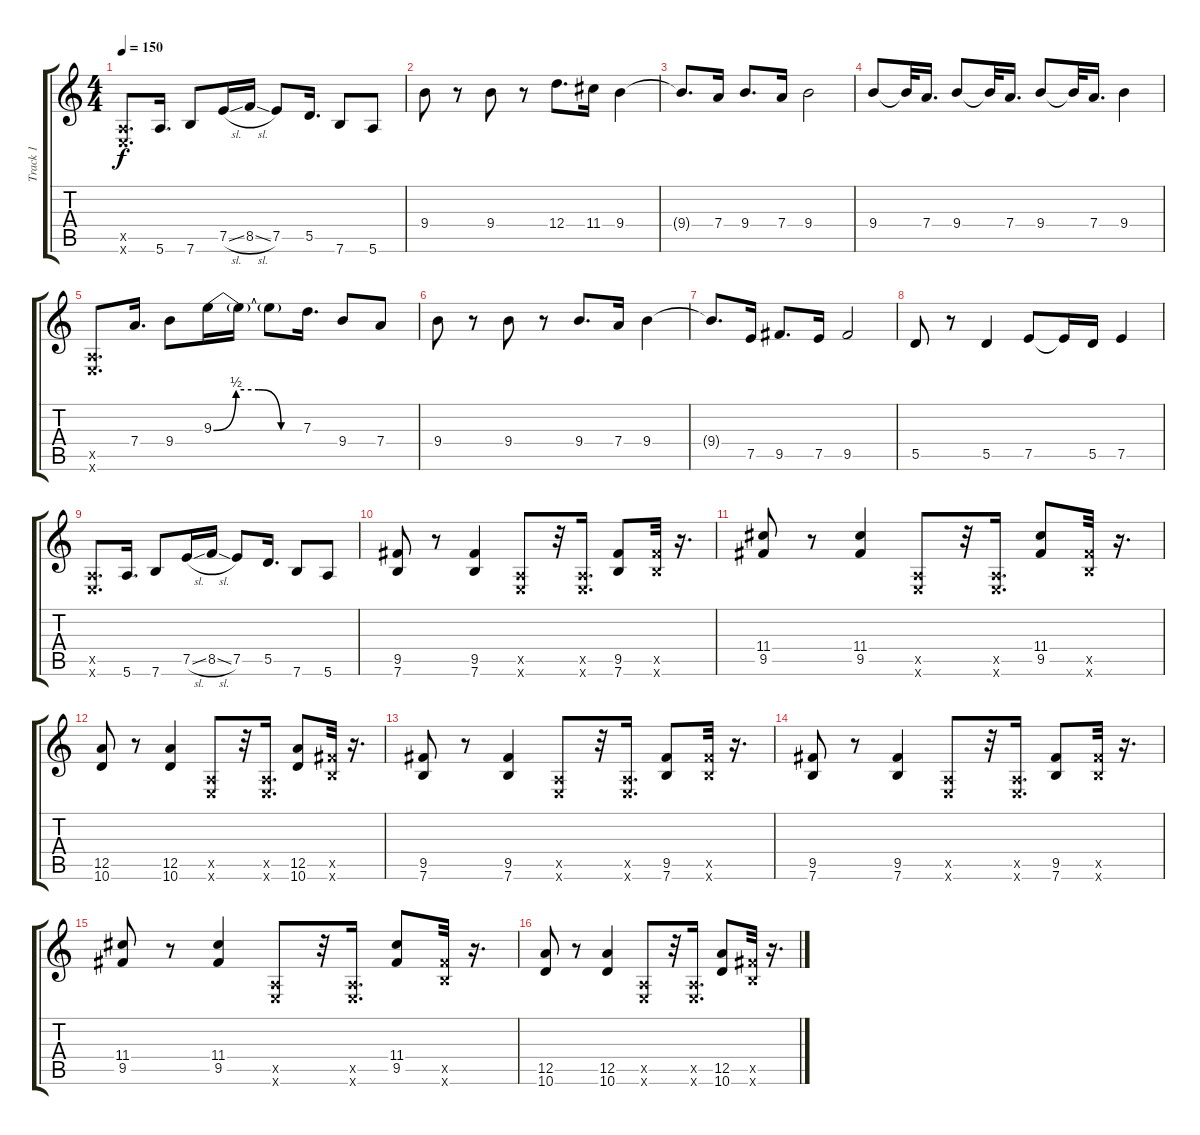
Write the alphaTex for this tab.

\track ("Track 1" "Track 1") {instrument acousticguitarnylon}
\staff {score tabs}
\tuning (E4 B3 G3 D3 A2 E2) {hide}
\ts (4 4)
\tempo 150
\clef g2
\ks c
(0.5{x} 0.6{x}).8{d dy f} 5.6.16{d} 7.6.8 7.5{sl}.16 8.5{sl}.16 7.5.8 5.5.16{d} 7.6.8 5.6.8 |
9.4.8 r.8 9.4.8 r.8 12.4.8{d} 11.4.16 9.4.4 |
9.4{t}.8{d} 7.4.16 9.4.8{d} 7.4.16 9.4.2 |
9.4.8 9.4{t}.32 7.4.16{d} 9.4.8 9.4{t}.32 7.4.16{d} 9.4.8 9.4{t}.32 7.4.16{d} 9.4.4 |
(0.5{x} 0.6{x}).8{d} 7.4.16{d} 9.4.8 9.3{be (custom 0 0 15 2 30 2 45 0 60 0)}.16 9.3{t}.16 9.3{t}.8 7.3.16{d} 9.4.8 7.4.8 |
9.4.8 r.8 9.4.8 r.8 9.4.8{d} 7.4.16 9.4.4 |
9.4{t}.8{d} 7.5.16 9.5.8{d} 7.5.16 9.5.2 |
5.5.8 r.8 5.5.4 7.5.8 7.5{t}.16 5.5.16 7.5.4 |
(0.5{x} 0.6{x}).8{d} 5.6.16{d} 7.6.8 7.5{sl}.16 8.5{sl}.16 7.5.8 5.5.16{d} 7.6.8 5.6.8 |
(9.5 7.6).8 r.8 (9.5 7.6).4 (0.5{x} 0.6{x}).8 r.32 (0.5{x} 0.6{x}).16{d} (9.5 7.6).8 (9.5{x} 7.6{x}).32 r.16{d} |
(11.4 9.5).8 r.8 (11.4 9.5).4 (0.5{x} 0.6{x}).8 r.32 (0.5{x} 0.6{x}).16{d} (11.4 9.5).8 (9.5{x} 7.6{x}).32 r.16{d} |
(12.5 10.6).8 r.8 (12.5 10.6).4 (0.5{x} 0.6{x}).8 r.32 (0.5{x} 0.6{x}).16{d} (12.5 10.6).8 (9.5{x} 7.6{x}).32 r.16{d} |
(9.5 7.6).8 r.8 (9.5 7.6).4 (0.5{x} 0.6{x}).8 r.32 (0.5{x} 0.6{x}).16{d} (9.5 7.6).8 (9.5{x} 7.6{x}).32 r.16{d} |
(9.5 7.6).8 r.8 (9.5 7.6).4 (0.5{x} 0.6{x}).8 r.32 (0.5{x} 0.6{x}).16{d} (9.5 7.6).8 (9.5{x} 7.6{x}).32 r.16{d} |
(11.4 9.5).8 r.8 (11.4 9.5).4 (0.5{x} 0.6{x}).8 r.32 (0.5{x} 0.6{x}).16{d} (11.4 9.5).8 (9.5{x} 7.6{x}).32 r.16{d} |
(12.5 10.6).8 r.8 (12.5 10.6).4 (0.5{x} 0.6{x}).8 r.32 (0.5{x} 0.6{x}).16{d} (12.5 10.6).8 (9.5{x} 7.6{x}).32 r.16{d}
